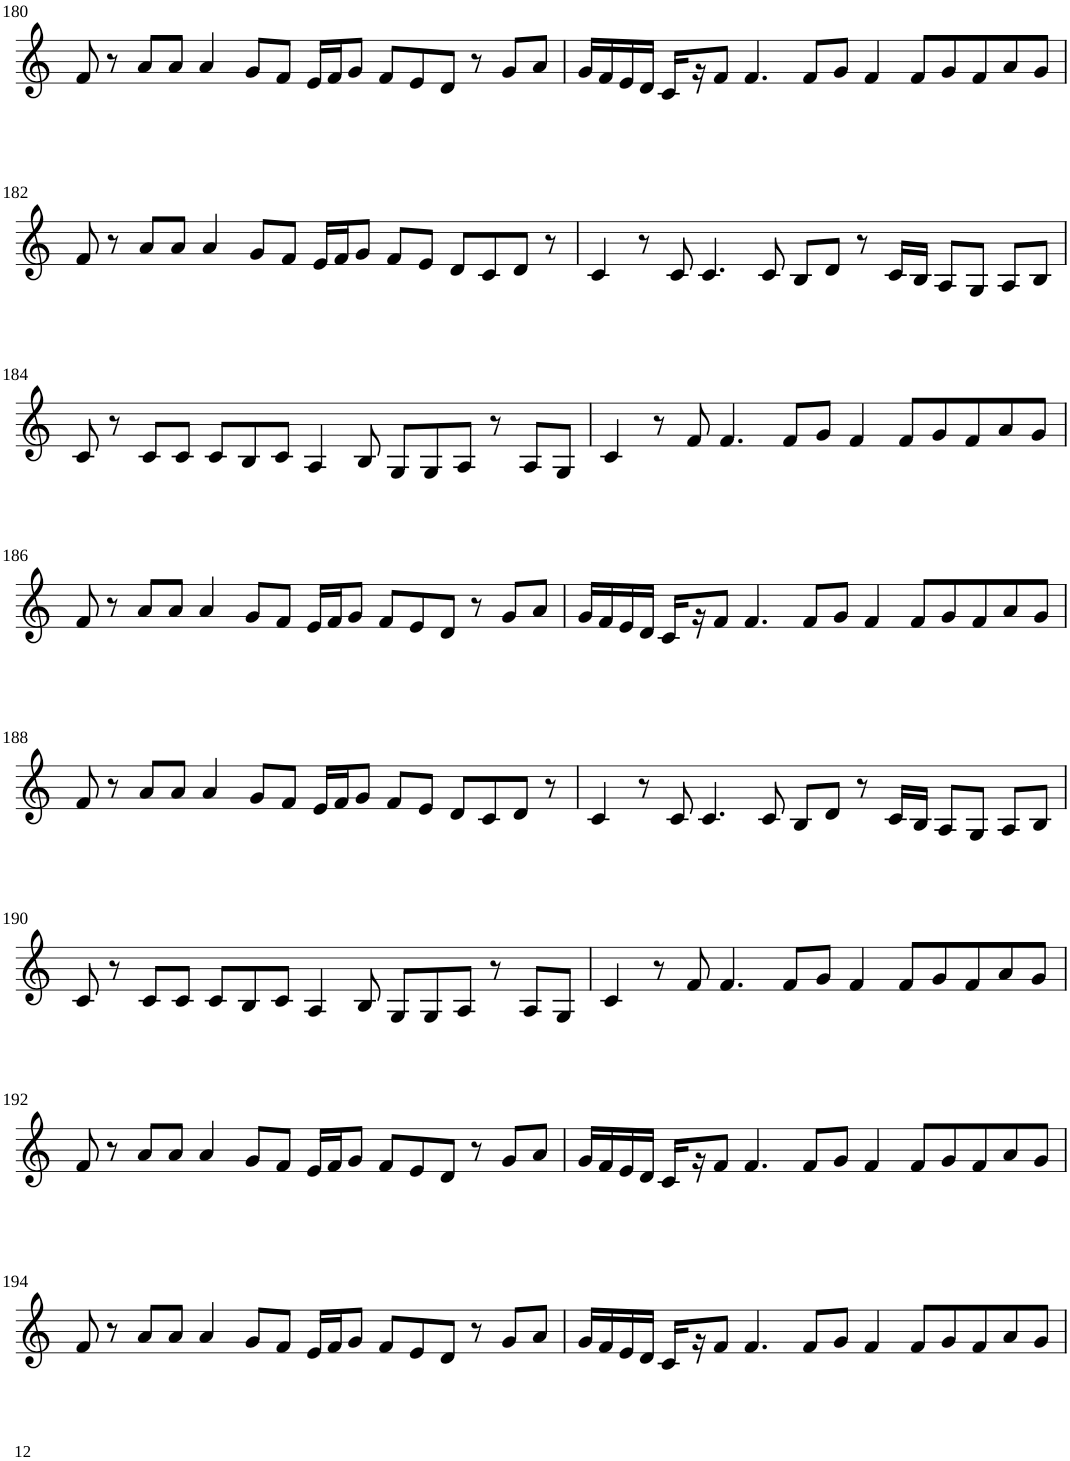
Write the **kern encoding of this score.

**kern
*part1
*staff1
*I"Violin
!!LO:PB:g=z
*clefG2
*k[]
*M8/4
=180
8f/
8r
8a/L
8a/J
4a/
8g/L
8f/J
16e/LL
16f/J
8g/J
8f/L
8e/
8d/J
8r
8g/L
8a/J
=181
16g/LL
16f/
16e/
16d/JJ
16c/LL
16r
8f/J
4.f/
8f/L
8g/J
4f/
8f/L
8g/
8f/
8a/
8g/J
!!LO:LB:g=z
=182
8f/
8r
8a/L
8a/J
4a/
8g/L
8f/J
16e/LL
16f/J
8g/J
8f/L
8e/J
8d/L
8c/
8d/J
8r
=183
4c/
8r
8c/
4.c/
8c/
8B/L
8d/J
8r
16c/LL
16B/JJ
8A/L
8G/J
8A/L
8B/J
!!LO:LB:g=z
=184
8c/
8r
8c/L
8c/J
8c/L
8B/
8c/J
4A/
8B/
8G/L
8G/
8A/J
8r
8A/L
8G/J
=185
4c/
8r
8f/
4.f/
8f/L
8g/J
4f/
8f/L
8g/
8f/
8a/
8g/J
!!LO:LB:g=z
=186
8f/
8r
8a/L
8a/J
4a/
8g/L
8f/J
16e/LL
16f/J
8g/J
8f/L
8e/
8d/J
8r
8g/L
8a/J
=187
16g/LL
16f/
16e/
16d/JJ
16c/LL
16r
8f/J
4.f/
8f/L
8g/J
4f/
8f/L
8g/
8f/
8a/
8g/J
!!LO:LB:g=z
=188
8f/
8r
8a/L
8a/J
4a/
8g/L
8f/J
16e/LL
16f/J
8g/J
8f/L
8e/J
8d/L
8c/
8d/J
8r
=189
4c/
8r
8c/
4.c/
8c/
8B/L
8d/J
8r
16c/LL
16B/JJ
8A/L
8G/J
8A/L
8B/J
!!LO:LB:g=z
=190
8c/
8r
8c/L
8c/J
8c/L
8B/
8c/J
4A/
8B/
8G/L
8G/
8A/J
8r
8A/L
8G/J
=191
4c/
8r
8f/
4.f/
8f/L
8g/J
4f/
8f/L
8g/
8f/
8a/
8g/J
!!LO:LB:g=z
=192
8f/
8r
8a/L
8a/J
4a/
8g/L
8f/J
16e/LL
16f/J
8g/J
8f/L
8e/
8d/J
8r
8g/L
8a/J
=193
16g/LL
16f/
16e/
16d/JJ
16c/LL
16r
8f/J
4.f/
8f/L
8g/J
4f/
8f/L
8g/
8f/
8a/
8g/J
!!LO:LB:g=z
=194
8f/
8r
8a/L
8a/J
4a/
8g/L
8f/J
16e/LL
16f/J
8g/J
8f/L
8e/
8d/J
8r
8g/L
8a/J
=195
16g/LL
16f/
16e/
16d/JJ
16c/LL
16r
8f/J
4.f/
8f/L
8g/J
4f/
8f/L
8g/
8f/
8a/
8g/J
=
*-
